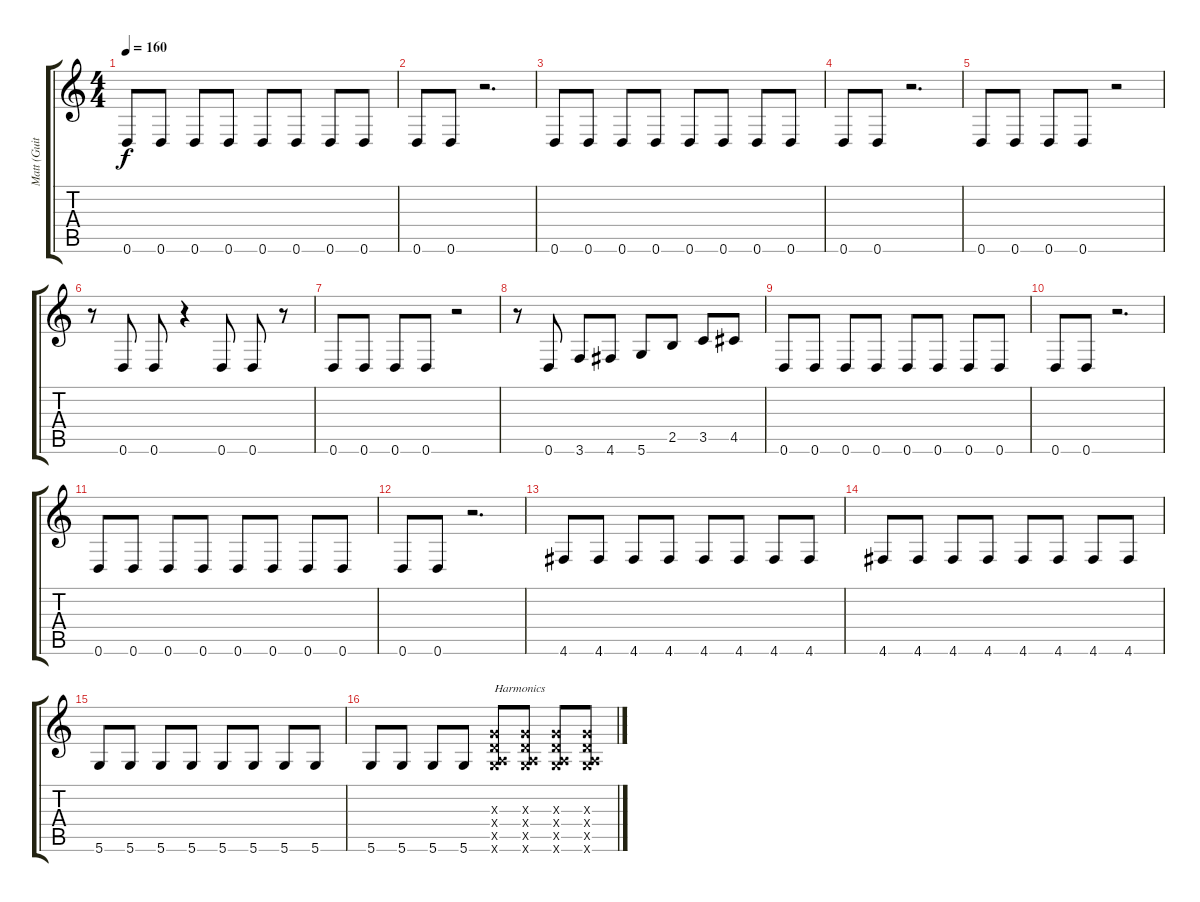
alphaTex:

\track ("Matt (Guitar)" "Matt (Guit") {instrument distortionguitar}
\staff {score tabs}
\tuning (E4 B3 G3 D3 A2 D2) {hide}
\ts (4 4)
\tempo 160
\clef g2
\ks c
0.6.8{dy f} 0.6.8 0.6.8 0.6.8 0.6.8 0.6.8 0.6.8 0.6.8 |
0.6.8 0.6.8 r.2{d} |
0.6.8 0.6.8 0.6.8 0.6.8 0.6.8 0.6.8 0.6.8 0.6.8 |
0.6.8 0.6.8 r.2{d} |
0.6.8 0.6.8 0.6.8 0.6.8 r.2 |
r.8 0.6.8 0.6.8 r.4 0.6.8 0.6.8 r.8 |
0.6.8 0.6.8 0.6.8 0.6.8 r.2 |
r.8 0.6.8 3.6.8 4.6.8 5.6.8 2.5.8 3.5.8 4.5.8 |
0.6.8 0.6.8 0.6.8 0.6.8 0.6.8 0.6.8 0.6.8 0.6.8 |
0.6.8 0.6.8 r.2{d} |
0.6.8 0.6.8 0.6.8 0.6.8 0.6.8 0.6.8 0.6.8 0.6.8 |
0.6.8 0.6.8 r.2{d} |
4.6.8 4.6.8 4.6.8 4.6.8 4.6.8 4.6.8 4.6.8 4.6.8 |
4.6.8 4.6.8 4.6.8 4.6.8 4.6.8 4.6.8 4.6.8 4.6.8 |
5.6.8 5.6.8 5.6.8 5.6.8 5.6.8 5.6.8 5.6.8 5.6.8 |
5.6.8 5.6.8 5.6.8 5.6.8 (0.3{x} 0.4{x} 0.5{x} 5.6{x}).8{txt "Harmonics"} (0.3{x} 0.4{x} 0.5{x} 5.6{x}).8 (0.3{x} 0.4{x} 0.5{x} 5.6{x}).8 (0.3{x} 0.4{x} 0.5{x} 5.6{x}).8
